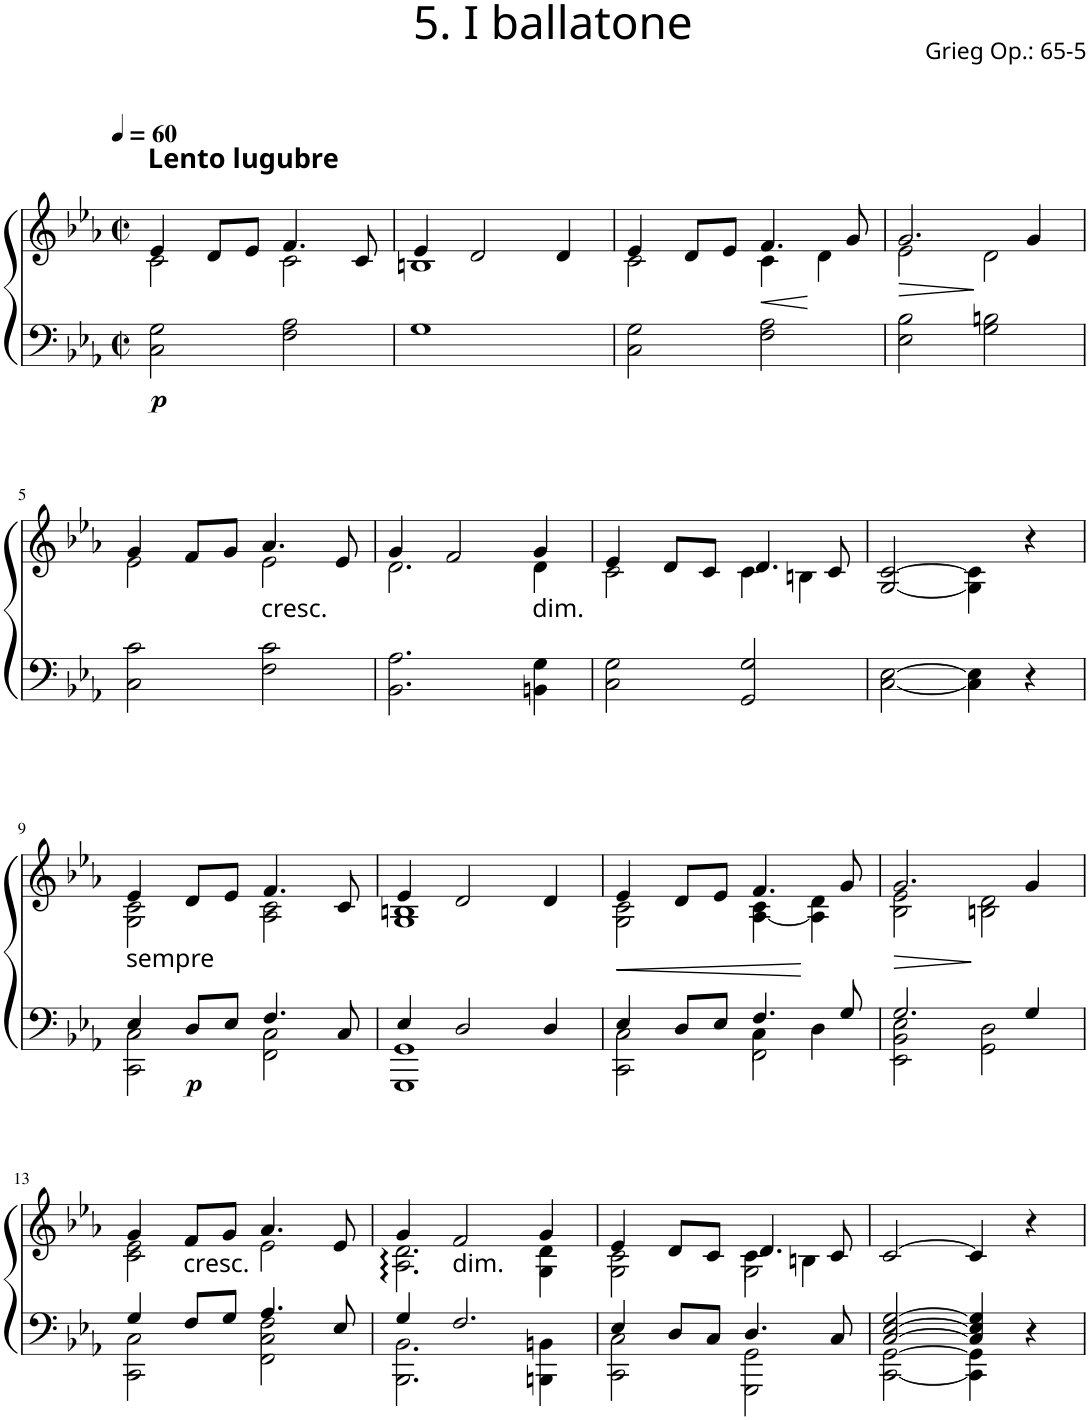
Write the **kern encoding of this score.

**kern	**kern	**dynam
*part1	*part1	*part1
*staff2	*staff1	*staff1/2
*I"Klavier	*	*
*I'Klav.	*	*
*clefF4	*clefG2	*
*k[b-e-a-]	*k[b-e-a-]	*
*E-:	*E-:	*
*M2/2	*M2/2	*
*met(c|)	*met(c|)	*
*MM60	*MM60	*
=1	=1	=1
*	*^	*
!	!LO:TX:a:B:t=Lento lugubre	!	!
!	!	!	!LO:DY:b=2
2C\ 2G\	4e-/	2c\	p
.	8d/L	.	.
.	8e-/J	.	.
2F\ 2A-\	4.f/	2c\	.
.	8c/	.	.
=2	=2	=2	=2
1G	4e-/	1Bn	.
.	2d/	.	.
.	4d/	.	.
=3	=3	=3	=3
2C\ 2G\	4e-/	2c\	.
.	8d/L	.	.
.	8e-/J	.	.
!	!	!	!LO:HP:b
2F\ 2A-\	4.f/	4c\	<
.	.	4d\	[
.	8g/	.	.
=4	=4	=4	=4
!	!	!	!LO:HP:b
2E-\ 2B-\	2.g/	2e-\	>
2G\ 2Bn\	.	2d\	]
.	4g/	.	.
!!LO:LB:g=z	!!
=5	=5	=5	=5
2C\ 2c\	4g/	2e-\	.
.	8f/L	.	.
.	8g/J	.	.
!LO:TX:a:t=cresc.	!	!	!
2F\ 2c\	4.a-/	2e-\	.
.	8e-/	.	.
=6	=6	=6	=6
2.BB-\ 2.A-\	4g/	2.d\	.
.	2f/	.	.
!LO:TX:a:t=dim.	!	!	!
4BBn\ 4G\	4g/	4d\	.
=7	=7	=7	=7
2C\ 2G\	4e-/	2c\	.
.	8d/L	.	.
.	8c/J	.	.
2GG/ 2G/	4.d/	4c\	.
.	.	4Bn\	.
.	8c/	.	.
*	*v	*v	*
=8	=8	=8
[2C\ [2E-\	[2G/ [2c/	.
4C\] 4E-\]	4G\] 4c\]	.
4r	4r	.
!!LO:LB:g=z
=9	=9	=9
*^	*^	*
!LO:TX:a:t=sempre	!	!	!	!
4E-/	2CC\ 2C\	4e-/	2G\ 2c\	.
!	!	!	!	!LO:DY:b=2
8D/L	.	8d/L	.	p
8E-/J	.	8e-/J	.	.
4.F/	2FF\ 2C\	4.f/	2A-\ 2c\	.
8C/	.	8c/	.	.
=10	=10	=10	=10	=10
4E-/	1GGG 1GG	4e-/	1G 1Bn	.
2D/	.	2d/	.	.
4D/	.	4d/	.	.
=11	=11	=11	=11	=11
*	*^	*	*	*
!	!	!	!	!	!LO:HP:b
4E-/	2CC\ 2C\	2ryy	4e-/	2G\ 2c\	<
8D/L	.	.	8d/L	.	.
8E-/J	.	.	8e-/J	.	.
4.F/	4C\	2FF\	4.f/	[4A-\ 4c\	.
.	4D\	.	.	4A-\] 4d\	[
8G/	.	.	8g/	.	.
*	*v	*v	*	*	*
=12	=12	=12	=12	=12
!	!	!	!	!LO:HP:b
2.G/	2EE-\ 2BB-\ 2E-\	2.g/	2B-\ 2e-\	>
.	2GG\ 2D\	.	2Bn\ 2d\	]
4G/	.	4g/	.	.
!!LO:LB:g=z	!!
=13	=13	=13	=13	=13
4G/	2CC\ 2C\	4g/	2c\ 2e-\	.
!LO:TX:a:t=cresc.	!	!	!	!
8F/L	.	8f/L	.	.
8G/J	.	8g/J	.	.
4.A-/	2FF\ 2C\ 2F\	4.a-/	2e-\	.
8E-/	.	8e-/	.	.
=14	=14	=14	=14	=14
4G/	2.BBB-\ 2.BB-\	4g/	2.A-\ 2.d\	.
!LO:TX:a:t=dim.	!	!	!	!
2.F/	.	2f/	.	.
.	4BBBn\ 4BBn\	4g/	4G\ 4d\	.
=15	=15	=15	=15	=15
*	*	*	*^	*
4E-/	2CC\ 2C\	4e-/	2G\ 2c\	2ryy	.
8D/L	.	8d/L	.	.	.
8C/J	.	8c/J	.	.	.
4.D/	2GGG\ 2GG\	4.d/	2G\	4c\	.
.	.	.	.	4Bn\	.
8C/	.	8c/	.	.	.
*	*	*	*v	*v	*
=16	=16	=16	=16	=16
[2C/ [2E-/ [2G/	[2CC\ [2GG\	[2c/	2.ryy	.
4C/] 4E-/] 4G/]	4CC\] 4GG\]	4c/]	.	.
4ryy	4r	4r	4ryy	.
*v	*v	*	*	*
*	*v	*v	*
=	=	=
*-	*-	*-
